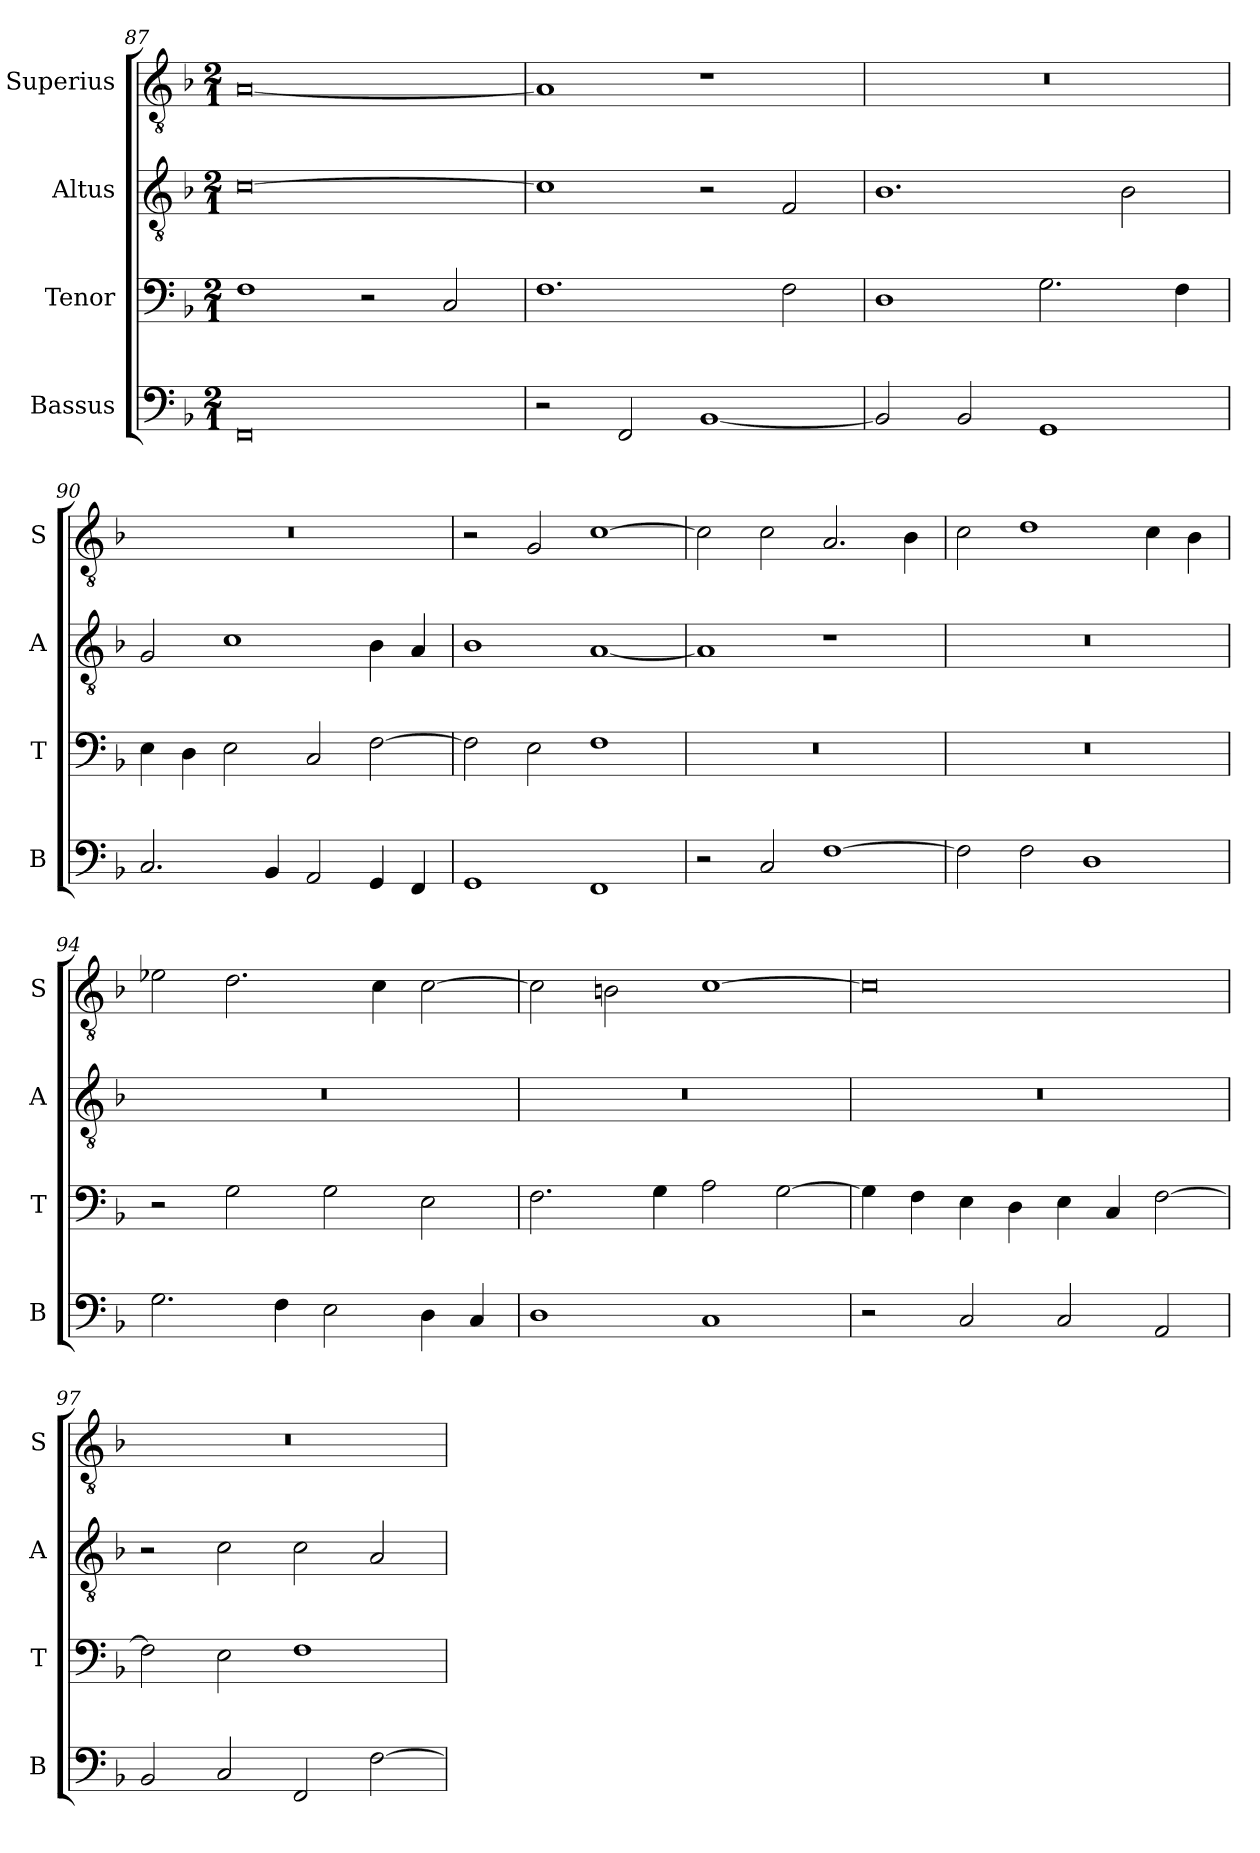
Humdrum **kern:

**kern	**kern	**kern	**kern
*part4	*part3	*part2	*part1
*staff4	*staff3	*staff2	*staff1
*I"Bassus	*I"Tenor	*I"Altus	*I"Superius
*I'B	*I'T	*I'A	*I'S
*clefF4	*clefF4	*clefGv2	*clefGv2
*k[b-]	*k[b-]	*k[b-]	*k[b-]
*F:	*F:	*F:	*F:
*M2/1	*M2/1	*M2/1	*M2/1
=87	=87	=87	=87
0FF	1F	[0c	[0A
.	2r	.	.
.	2C	.	.
=88	=88	=88	=88
2r	1.F	1c]	1A]
2FF	.	.	.
[1BB-	.	2r	1r
.	2F	2F	.
=89	=89	=89	=89
2BB-]	1D	1.B-	0r
2BB-	.	.	.
1GG	2.G	.	.
.	.	2B-	.
.	4F	.	.
=90	=90	=90	=90
2.C	4E	2G	0r
.	4D	.	.
.	2E	1c	.
4BB-	.	.	.
2AA	2C	.	.
4GG	[2F	4B-	.
4FF	.	4A	.
=91	=91	=91	=91
1GG	2F]	1B-	2r
.	2E	.	2G
1FF	1F	[1A	[1c
=92	=92	=92	=92
2r	0r	1A]	2c]
2C	.	.	2c
[1F	.	1r	2.A
.	.	.	4B-
=93	=93	=93	=93
2F]	0r	0r	2c
2F	.	.	1d
1D	.	.	.
.	.	.	4c
.	.	.	4B-
=94	=94	=94	=94
2.G	2r	0r	2e-X
.	2G	.	2.d
4F	.	.	.
2E	2G	.	.
.	.	.	4c
4D	2E	.	[2c
4C	.	.	.
=95	=95	=95	=95
1D	2.F	0r	2c]
.	.	.	2Bn
.	4G	.	.
1C	2A	.	[1c
.	[2G	.	.
=96	=96	=96	=96
2r	4G]	0r	0c]
.	4F	.	.
2C	4E	.	.
.	4D	.	.
2C	4E	.	.
.	4C	.	.
2AA	[2F	.	.
=97	=97	=97	=97
2BB-	2F]	2r	0r
2C	2E	2c	.
2FF	1F	2c	.
[2F	.	2A	.
=	=	=	=
*-	*-	*-	*-
